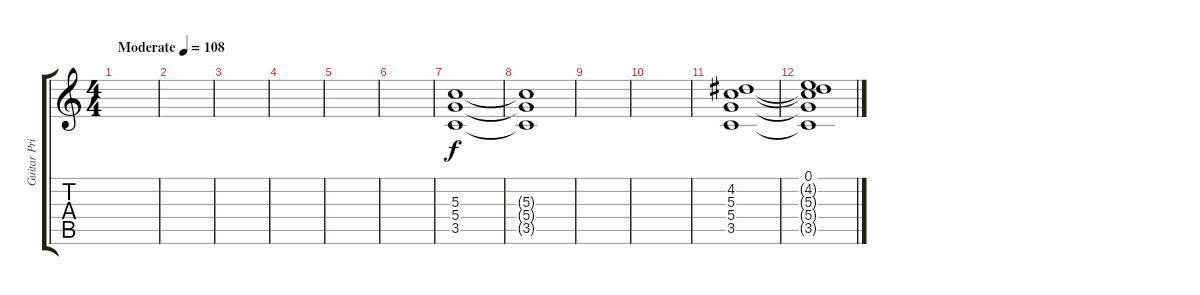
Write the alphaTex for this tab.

\track ("Guitar Principal ctm" "Guitar Pri") {instrument distortionguitar}
\staff {score tabs}
\tuning (E4 B3 G3 D3 A2 E2) {hide}
\ts (4 4)
\tempo (108 "Moderate")
\clef g2
\ks c
|
|
|
|
|
|
(5.3 5.4 3.5).1 |
(5.3{t} 5.4{t} 3.5{t}).1 |
|
|
(4.2 5.3 5.4 3.5).1 |
(0.1 4.2{t} 5.3{t} 5.4{t} 3.5{t}).1
